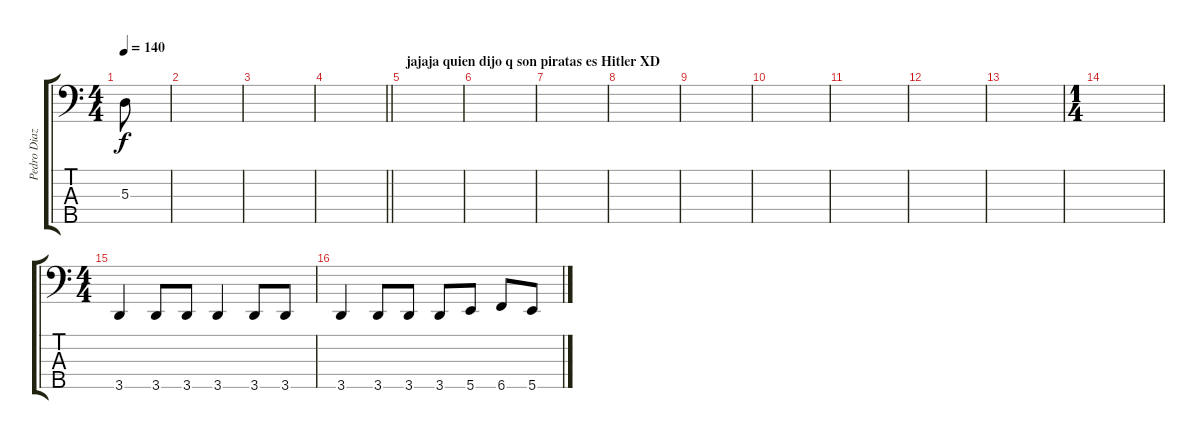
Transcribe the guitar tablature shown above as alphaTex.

\track ("Pedro Diaz (Peri)" "Pedro Diaz") {instrument electricbassfinger}
\staff {score tabs}
\tuning (G2 D2 A1 E1 B0) {hide}
\ts (4 4)
\tempo 140
\clef f4
\ks c
5.3{t}.8{dy f} |
|
|
\barLineRight lightlight
|
\section ("" "jajaja quien dijo q son piratas es Hitler XD")
|
|
|
|
|
|
|
|
|
\ts (1 4)
|
\ts (4 4)
3.5.4{volume 16} 3.5.8 3.5.8 3.5.4 3.5.8 3.5.8 |
3.5.4 3.5.8 3.5.8 3.5.8 5.5.8 6.5.8 5.5.8
